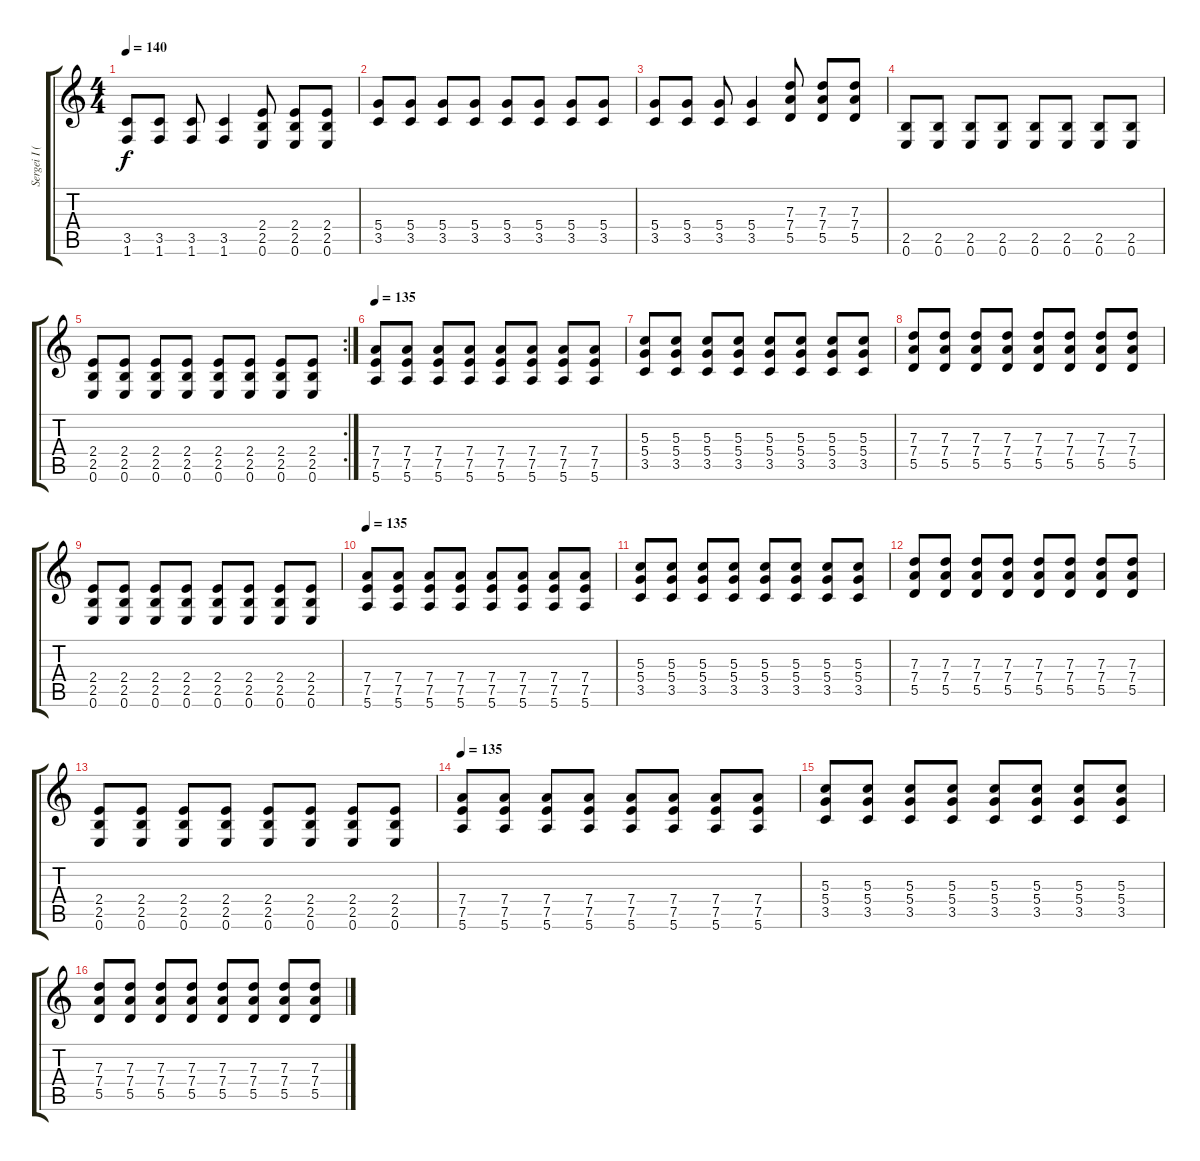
\track ("Sergei I (Guitar)" "Sergei I (") {instrument distortionguitar}
\staff {score tabs}
\tuning (E4 B3 G3 D3 A2 E2) {hide}
\ts (4 4)
\tempo 140
\clef g2
\ks c
(3.5 1.6).8{dy f} (3.5 1.6).8 (3.5 1.6).8 (3.5 1.6).4 (2.4 2.5 0.6).8 (2.4 2.5 0.6).8 (2.4 2.5 0.6).8 |
(5.4 3.5).8 (5.4 3.5).8 (5.4 3.5).8 (5.4 3.5).8 (5.4 3.5).8 (5.4 3.5).8 (5.4 3.5).8 (5.4 3.5).8 |
(5.4 3.5).8 (5.4 3.5).8 (5.4 3.5).8 (5.4 3.5).4 (7.3 7.4 5.5).8 (7.3 7.4 5.5).8 (7.3 7.4 5.5).8 |
(2.5 0.6).8 (2.5 0.6).8 (2.5 0.6).8 (2.5 0.6).8 (2.5 0.6).8 (2.5 0.6).8 (2.5 0.6).8 (2.5 0.6).8 |
\rc 2
(2.4 2.5 0.6).8 (2.4 2.5 0.6).8 (2.4 2.5 0.6).8 (2.4 2.5 0.6).8 (2.4 2.5 0.6).8 (2.4 2.5 0.6).8 (2.4 2.5 0.6).8 (2.4 2.5 0.6).8 |
\tempo 135
(7.4 7.5 5.6).8 (7.4 7.5 5.6).8 (7.4 7.5 5.6).8 (7.4 7.5 5.6).8 (7.4 7.5 5.6).8 (7.4 7.5 5.6).8 (7.4 7.5 5.6).8 (7.4 7.5 5.6).8 |
(5.3 5.4 3.5).8 (5.3 5.4 3.5).8 (5.3 5.4 3.5).8 (5.3 5.4 3.5).8 (5.3 5.4 3.5).8 (5.3 5.4 3.5).8 (5.3 5.4 3.5).8 (5.3 5.4 3.5).8 |
(7.3 7.4 5.5).8 (7.3 7.4 5.5).8 (7.3 7.4 5.5).8 (7.3 7.4 5.5).8 (7.3 7.4 5.5).8 (7.3 7.4 5.5).8 (7.3 7.4 5.5).8 (7.3 7.4 5.5).8 |
(2.4 2.5 0.6).8 (2.4 2.5 0.6).8 (2.4 2.5 0.6).8 (2.4 2.5 0.6).8 (2.4 2.5 0.6).8 (2.4 2.5 0.6).8 (2.4 2.5 0.6).8 (2.4 2.5 0.6).8 |
\tempo 135
(7.4 7.5 5.6).8 (7.4 7.5 5.6).8 (7.4 7.5 5.6).8 (7.4 7.5 5.6).8 (7.4 7.5 5.6).8 (7.4 7.5 5.6).8 (7.4 7.5 5.6).8 (7.4 7.5 5.6).8 |
(5.3 5.4 3.5).8 (5.3 5.4 3.5).8 (5.3 5.4 3.5).8 (5.3 5.4 3.5).8 (5.3 5.4 3.5).8 (5.3 5.4 3.5).8 (5.3 5.4 3.5).8 (5.3 5.4 3.5).8 |
(7.3 7.4 5.5).8 (7.3 7.4 5.5).8 (7.3 7.4 5.5).8 (7.3 7.4 5.5).8 (7.3 7.4 5.5).8 (7.3 7.4 5.5).8 (7.3 7.4 5.5).8 (7.3 7.4 5.5).8 |
(2.4 2.5 0.6).8 (2.4 2.5 0.6).8 (2.4 2.5 0.6).8 (2.4 2.5 0.6).8 (2.4 2.5 0.6).8 (2.4 2.5 0.6).8 (2.4 2.5 0.6).8 (2.4 2.5 0.6).8 |
\tempo 135
(7.4 7.5 5.6).8 (7.4 7.5 5.6).8 (7.4 7.5 5.6).8 (7.4 7.5 5.6).8 (7.4 7.5 5.6).8 (7.4 7.5 5.6).8 (7.4 7.5 5.6).8 (7.4 7.5 5.6).8 |
(5.3 5.4 3.5).8 (5.3 5.4 3.5).8 (5.3 5.4 3.5).8 (5.3 5.4 3.5).8 (5.3 5.4 3.5).8 (5.3 5.4 3.5).8 (5.3 5.4 3.5).8 (5.3 5.4 3.5).8 |
(7.3 7.4 5.5).8 (7.3 7.4 5.5).8 (7.3 7.4 5.5).8 (7.3 7.4 5.5).8 (7.3 7.4 5.5).8 (7.3 7.4 5.5).8 (7.3 7.4 5.5).8 (7.3 7.4 5.5).8
